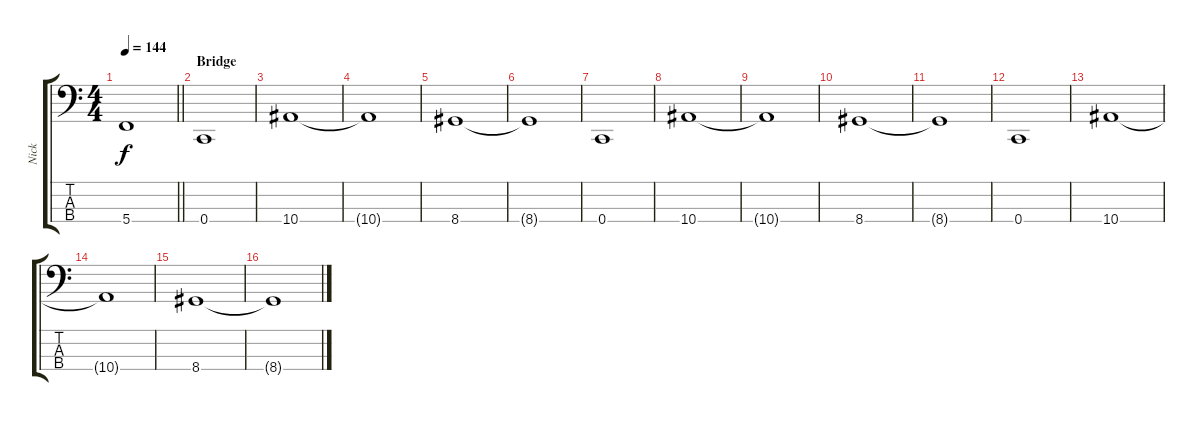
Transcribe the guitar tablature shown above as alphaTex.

\track ("Nick" "Nick") {instrument electricbassfinger}
\staff {score tabs}
\tuning (F2 C2 G1 C1) {hide}
\ts (4 4)
\tempo 144
\clef f4
\barLineRight lightlight
\ks c
5.4.1{dy f} |
\section ("" "Bridge")
0.4.1{volume 11 instrument electricbassfinger} |
10.4.1 |
10.4{t}.1 |
8.4.1 |
8.4{t}.1 |
0.4.1 |
10.4.1 |
10.4{t}.1 |
8.4.1 |
8.4{t}.1 |
0.4.1 |
10.4.1 |
10.4{t}.1 |
8.4.1 |
8.4{t}.1
